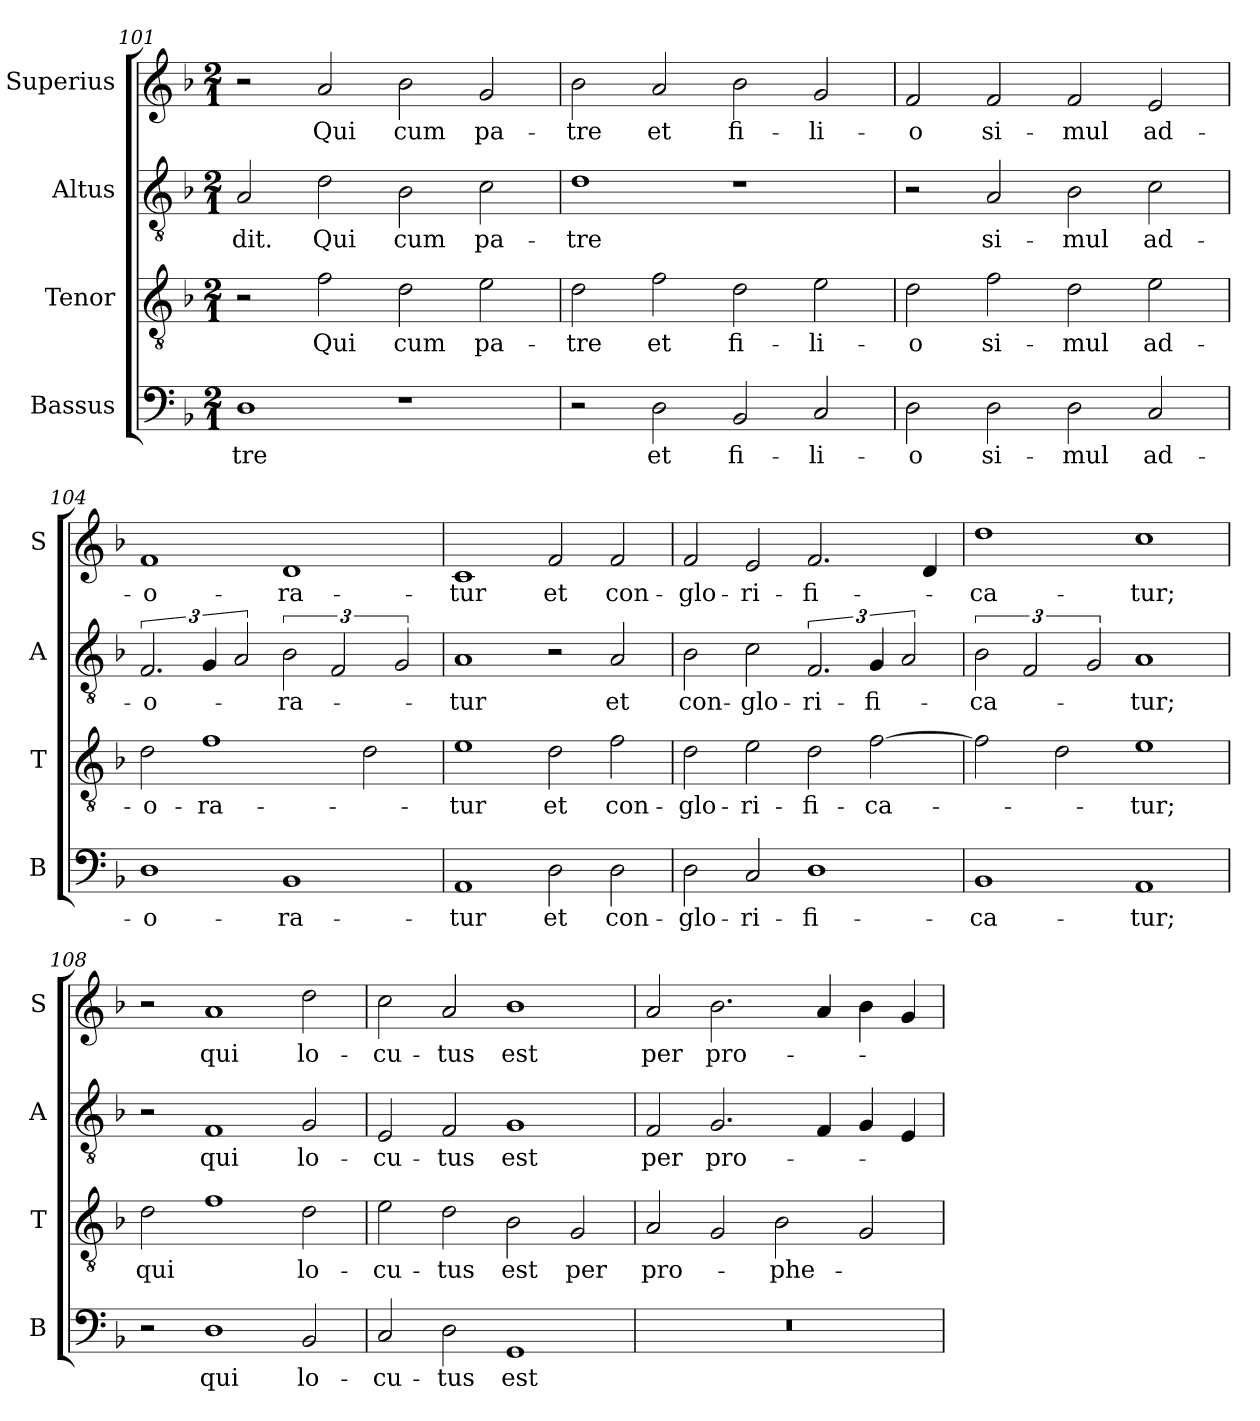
**kern	**text	**kern	**text	**kern	**text	**kern	**text
*part4	*part4	*part3	*part3	*part2	*part2	*part1	*part1
*staff4	*staff4	*staff3	*staff3	*staff2	*staff2	*staff1	*staff1
*I"Bassus	*	*I"Tenor	*	*I"Altus	*	*I"Superius	*
*I'B	*	*I'T	*	*I'A	*	*I'S	*
*clefF4	*	*clefGv2	*	*clefGv2	*	*clefG2	*
*k[b-]	*	*k[b-]	*	*k[b-]	*	*k[b-]	*
*M2/1	*	*M2/1	*	*M2/1	*	*M2/1	*
=101	=101	=101	=101	=101	=101	=101	=101
1D	-tre	2r	.	2A/	-dit.	2r	.
.	.	2f\	Qui	2d\	Qui	2a/	Qui
1r	.	2d\	cum	2B-\	cum	2b-\	cum
.	.	2e\	pa-	2c\	pa-	2g/	pa-
=102	=102	=102	=102	=102	=102	=102	=102
2r	.	2d\	-tre	1d	-tre	2b-\	-tre
2D\	et	2f\	et	.	.	2a/	et
2BB-/	fi-	2d\	fi-	1r	.	2b-\	fi-
2C/	-li-	2e\	-li-	.	.	2g/	-li-
=103	=103	=103	=103	=103	=103	=103	=103
2D\	-o	2d\	-o	2r	.	2f/	-o
2D\	si-	2f\	si-	2A/	si-	2f/	si-
2D\	-mul	2d\	-mul	2B-\	-mul	2f/	-mul
2C/	ad-	2e\	ad-	2c\	ad-	2e/	ad-
=104	=104	=104	=104	=104	=104	=104	=104
1D	-o-	2d\	-o-	3.F/	-o-	1f	-o-
.	.	1f	-ra-	6G/	.	.	.
.	.	.	.	3A/	.	.	.
1BB-	-ra-	.	.	3B-\	-ra-	1d	-ra-
.	.	.	.	3F/	.	.	.
.	.	2d\	.	.	.	.	.
.	.	.	.	3G/	.	.	.
=105	=105	=105	=105	=105	=105	=105	=105
1AA	-tur	1e	-tur	1A	-tur	1c	-tur
2D\	et	2d\	et	2r	.	2f/	et
2D\	con-	2f\	con-	2A/	et	2f/	con-
=106	=106	=106	=106	=106	=106	=106	=106
2D\	-glo-	2d\	-glo-	2B-\	con-	2f/	-glo-
2C/	-ri-	2e\	-ri-	2c\	-glo-	2e/	-ri-
1D	-fi-	2d\	-fi-	3.F/	-ri-	2.f/	-fi-
.	.	[2f\	-ca-	6G/	-fi-	.	.
.	.	.	.	3A/	.	.	.
.	.	.	.	.	.	4d/	.
=107	=107	=107	=107	=107	=107	=107	=107
1BB-	-ca-	2f\]	.	3B-\	-ca-	1dd	-ca-
.	.	.	.	3F/	.	.	.
.	.	2d\	.	.	.	.	.
.	.	.	.	3G/	.	.	.
1AA	-tur;	1e	-tur;	1A	-tur;	1cc	-tur;
=108	=108	=108	=108	=108	=108	=108	=108
2r	.	2d\	qui	2r	.	2r	.
1D	qui	1f	.	1F	qui	1a	qui
2BB-/	lo-	2d\	lo-	2G/	lo-	2dd\	lo-
=109	=109	=109	=109	=109	=109	=109	=109
2C/	-cu-	2e\	-cu-	2E/	-cu-	2cc\	-cu-
2D\	-tus	2d\	-tus	2F/	-tus	2a/	-tus
1GG	est	2B-\	est	1G	est	1b-	est
.	.	2G/	per	.	.	.	.
=110	=110	=110	=110	=110	=110	=110	=110
0r	.	2A/	pro-	2F/	per	2a/	per
.	.	2G/	.	2.G/	pro-	2.b-\	pro-
.	.	2B-\	-phe-	.	.	.	.
.	.	.	.	4F/	.	4a/	.
.	.	2G/	.	4G/	.	4b-\	.
.	.	.	.	4E/	.	4g/	.
=	=	=	=	=	=	=	=
*-	*-	*-	*-	*-	*-	*-	*-
